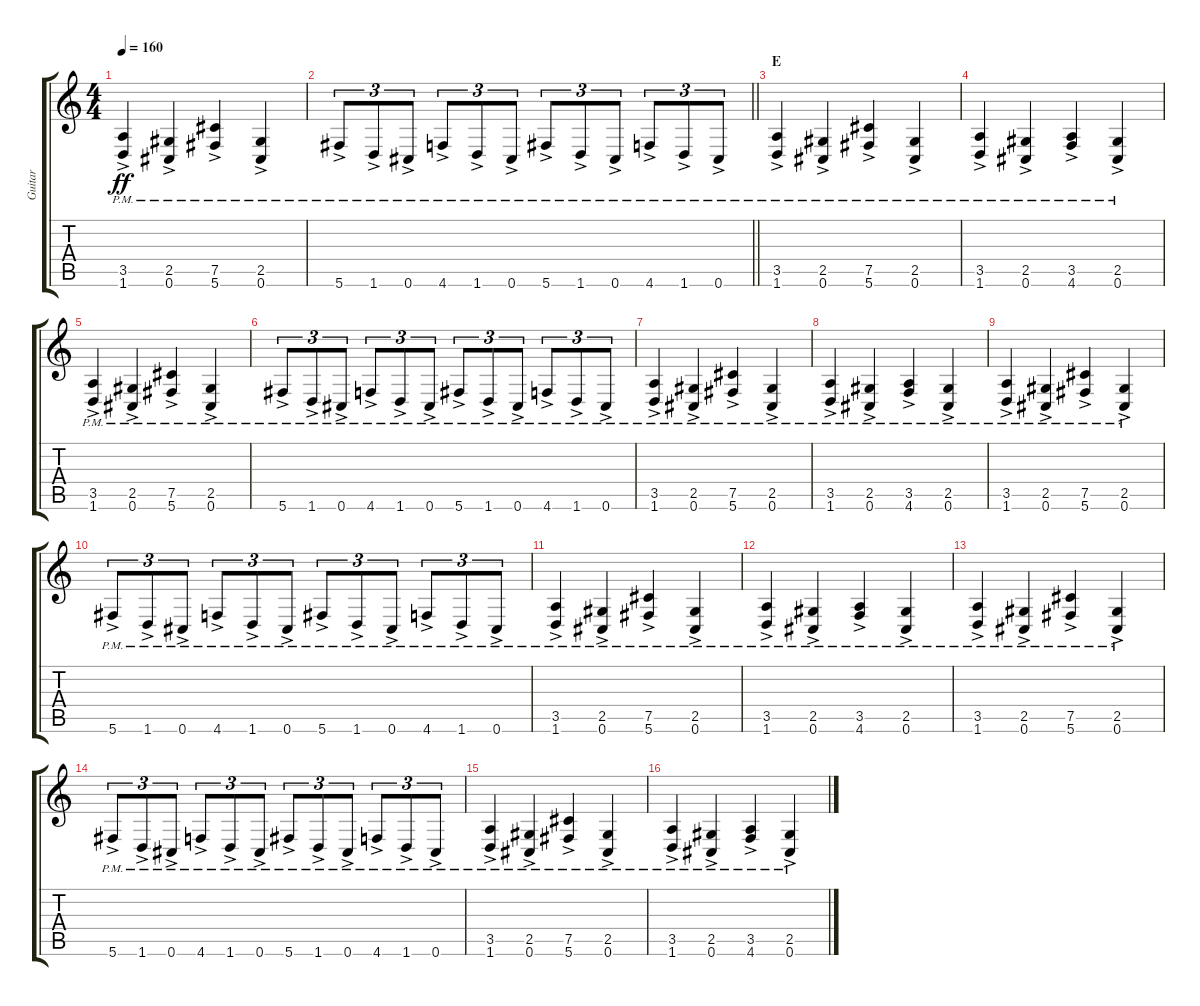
\track ("Guitar" "Guitar") {instrument distortionguitar}
\staff {score tabs}
\tuning (Db4 Ab3 E3 B2 Gb2 Db2) {hide}
\ts (4 4)
\tempo 160
\clef g2
\ks c
(3.5{ac pm} 1.6{ac pm}).4{dy ff} (2.5{ac pm} 0.6{ac pm}).4 (7.5{ac pm} 5.6{ac pm}).4 (2.5{ac pm} 0.6{ac pm}).4 |
\barLineRight lightlight
5.6{ac pm}.8{tu (3 2)} 1.6{ac pm}.8{tu (3 2)} 0.6{ac pm}.8{tu (3 2)} 4.6{ac pm}.8{tu (3 2)} 1.6{ac pm}.8{tu (3 2)} 0.6{ac pm}.8{tu (3 2)} 5.6{ac pm}.8{tu (3 2)} 1.6{ac pm}.8{tu (3 2)} 0.6{ac pm}.8{tu (3 2)} 4.6{ac pm}.8{tu (3 2)} 1.6{ac pm}.8{tu (3 2)} 0.6{ac pm}.8{tu (3 2)} |
\section ("" "E")
(3.5{ac pm} 1.6{ac pm}).4 (2.5{ac pm} 0.6{ac pm}).4 (7.5{ac pm} 5.6{ac pm}).4 (2.5{ac pm} 0.6{ac pm}).4 |
(3.5{ac pm} 1.6{ac pm}).4 (2.5{ac pm} 0.6{ac pm}).4 (3.5{ac pm} 4.6{ac pm}).4 (2.5{ac pm} 0.6{ac pm}).4 |
(3.5{ac pm} 1.6{ac pm}).4 (2.5{ac pm} 0.6{ac pm}).4 (7.5{ac pm} 5.6{ac pm}).4 (2.5{ac pm} 0.6{ac pm}).4 |
5.6{ac pm}.8{tu (3 2)} 1.6{ac pm}.8{tu (3 2)} 0.6{ac pm}.8{tu (3 2)} 4.6{ac pm}.8{tu (3 2)} 1.6{ac pm}.8{tu (3 2)} 0.6{ac pm}.8{tu (3 2)} 5.6{ac pm}.8{tu (3 2)} 1.6{ac pm}.8{tu (3 2)} 0.6{ac pm}.8{tu (3 2)} 4.6{ac pm}.8{tu (3 2)} 1.6{ac pm}.8{tu (3 2)} 0.6{ac pm}.8{tu (3 2)} |
(3.5{ac pm} 1.6{ac pm}).4 (2.5{ac pm} 0.6{ac pm}).4 (7.5{ac pm} 5.6{ac pm}).4 (2.5{ac pm} 0.6{ac pm}).4 |
(3.5{ac pm} 1.6{ac pm}).4 (2.5{ac pm} 0.6{ac pm}).4 (3.5{ac pm} 4.6{ac pm}).4 (2.5{ac pm} 0.6{ac pm}).4 |
(3.5{ac pm} 1.6{ac pm}).4 (2.5{ac pm} 0.6{ac pm}).4 (7.5{ac pm} 5.6{ac pm}).4 (2.5{ac pm} 0.6{ac pm}).4 |
5.6{ac pm}.8{tu (3 2)} 1.6{ac pm}.8{tu (3 2)} 0.6{ac pm}.8{tu (3 2)} 4.6{ac pm}.8{tu (3 2)} 1.6{ac pm}.8{tu (3 2)} 0.6{ac pm}.8{tu (3 2)} 5.6{ac pm}.8{tu (3 2)} 1.6{ac pm}.8{tu (3 2)} 0.6{ac pm}.8{tu (3 2)} 4.6{ac pm}.8{tu (3 2)} 1.6{ac pm}.8{tu (3 2)} 0.6{ac pm}.8{tu (3 2)} |
(3.5{ac pm} 1.6{ac pm}).4 (2.5{ac pm} 0.6{ac pm}).4 (7.5{ac pm} 5.6{ac pm}).4 (2.5{ac pm} 0.6{ac pm}).4 |
(3.5{ac pm} 1.6{ac pm}).4 (2.5{ac pm} 0.6{ac pm}).4 (3.5{ac pm} 4.6{ac pm}).4 (2.5{ac pm} 0.6{ac pm}).4 |
(3.5{ac pm} 1.6{ac pm}).4 (2.5{ac pm} 0.6{ac pm}).4 (7.5{ac pm} 5.6{ac pm}).4 (2.5{ac pm} 0.6{ac pm}).4 |
5.6{ac pm}.8{tu (3 2)} 1.6{ac pm}.8{tu (3 2)} 0.6{ac pm}.8{tu (3 2)} 4.6{ac pm}.8{tu (3 2)} 1.6{ac pm}.8{tu (3 2)} 0.6{ac pm}.8{tu (3 2)} 5.6{ac pm}.8{tu (3 2)} 1.6{ac pm}.8{tu (3 2)} 0.6{ac pm}.8{tu (3 2)} 4.6{ac pm}.8{tu (3 2)} 1.6{ac pm}.8{tu (3 2)} 0.6{ac pm}.8{tu (3 2)} |
(3.5{ac pm} 1.6{ac pm}).4 (2.5{ac pm} 0.6{ac pm}).4 (7.5{ac pm} 5.6{ac pm}).4 (2.5{ac pm} 0.6{ac pm}).4 |
(3.5{ac pm} 1.6{ac pm}).4 (2.5{ac pm} 0.6{ac pm}).4 (3.5{ac pm} 4.6{ac pm}).4 (2.5{ac pm} 0.6{ac pm}).4
